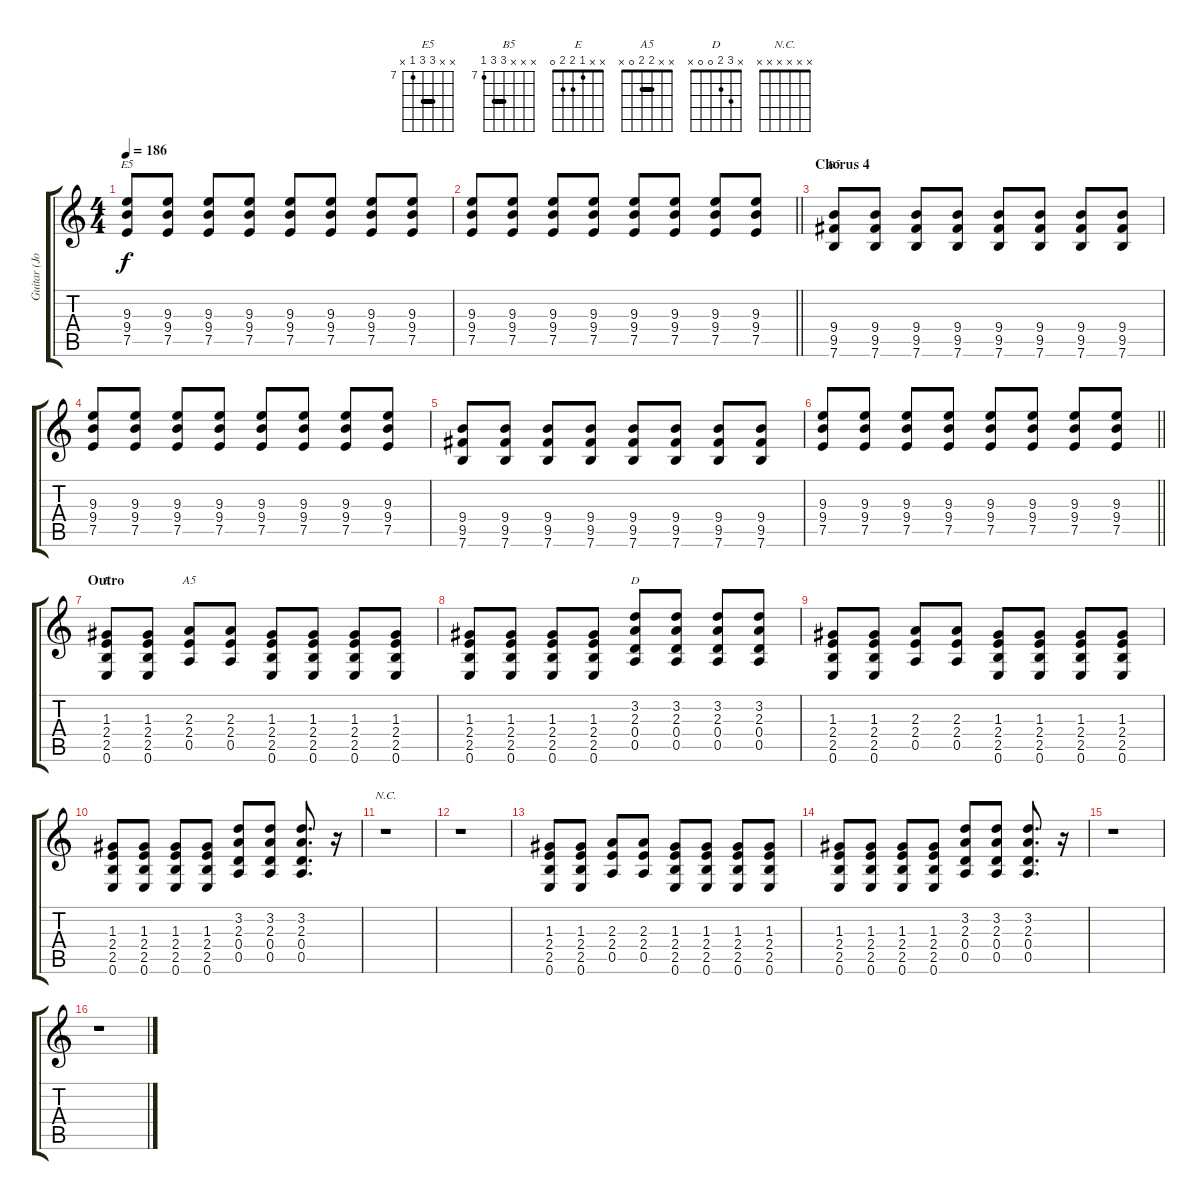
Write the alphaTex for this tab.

\track ("Guitar (Johnny)" "Guitar (Jo") {instrument distortionguitar}
\staff {score tabs}
\tuning (E4 B3 G3 D3 A2 E2) {hide}
\chord ("E5" x x 9 9 7 x) {firstfret 7 barre 9}
\chord ("B5" x x x 9 9 7) {firstfret 7 barre 9}
\chord ("E" x x 1 2 2 0)
\chord ("A5" x x 2 2 0 x) {barre 2}
\chord ("D" x 3 2 0 0 x)
\chord ("N.C." x x x x x x)
\ts (4 4)
\tempo 186
\clef g2
\ks c
(9.3 9.4 7.5).8{ch "E5" dy f} (9.3 9.4 7.5).8 (9.3 9.4 7.5).8 (9.3 9.4 7.5).8 (9.3 9.4 7.5).8 (9.3 9.4 7.5).8 (9.3 9.4 7.5).8 (9.3 9.4 7.5).8 |
\barLineRight lightlight
(9.3 9.4 7.5).8 (9.3 9.4 7.5).8 (9.3 9.4 7.5).8 (9.3 9.4 7.5).8 (9.3 9.4 7.5).8 (9.3 9.4 7.5).8 (9.3 9.4 7.5).8 (9.3 9.4 7.5).8 |
\section ("" "Chorus 4")
(9.4 9.5 7.6).8{ch "B5"} (9.4 9.5 7.6).8 (9.4 9.5 7.6).8 (9.4 9.5 7.6).8 (9.4 9.5 7.6).8 (9.4 9.5 7.6).8 (9.4 9.5 7.6).8 (9.4 9.5 7.6).8 |
(9.3 9.4 7.5).8 (9.3 9.4 7.5).8 (9.3 9.4 7.5).8 (9.3 9.4 7.5).8 (9.3 9.4 7.5).8 (9.3 9.4 7.5).8 (9.3 9.4 7.5).8 (9.3 9.4 7.5).8 |
(9.4 9.5 7.6).8 (9.4 9.5 7.6).8 (9.4 9.5 7.6).8 (9.4 9.5 7.6).8 (9.4 9.5 7.6).8 (9.4 9.5 7.6).8 (9.4 9.5 7.6).8 (9.4 9.5 7.6).8 |
\barLineRight lightlight
(9.3 9.4 7.5).8 (9.3 9.4 7.5).8 (9.3 9.4 7.5).8 (9.3 9.4 7.5).8 (9.3 9.4 7.5).8 (9.3 9.4 7.5).8 (9.3 9.4 7.5).8 (9.3 9.4 7.5).8 |
\section ("" "Outro")
(1.3 2.4 2.5 0.6).8{ch "E"} (1.3 2.4 2.5 0.6).8 (2.3 2.4 0.5).8{ch "A5"} (2.3 2.4 0.5).8 (1.3 2.4 2.5 0.6).8 (1.3 2.4 2.5 0.6).8 (1.3 2.4 2.5 0.6).8 (1.3 2.4 2.5 0.6).8 |
(1.3 2.4 2.5 0.6).8 (1.3 2.4 2.5 0.6).8 (1.3 2.4 2.5 0.6).8 (1.3 2.4 2.5 0.6).8 (3.2 2.3 0.4 0.5).8{ch "D"} (3.2 2.3 0.4 0.5).8 (3.2 2.3 0.4 0.5).8 (3.2 2.3 0.4 0.5).8 |
(1.3 2.4 2.5 0.6).8 (1.3 2.4 2.5 0.6).8 (2.3 2.4 0.5).8 (2.3 2.4 0.5).8 (1.3 2.4 2.5 0.6).8 (1.3 2.4 2.5 0.6).8 (1.3 2.4 2.5 0.6).8 (1.3 2.4 2.5 0.6).8 |
(1.3 2.4 2.5 0.6).8 (1.3 2.4 2.5 0.6).8 (1.3 2.4 2.5 0.6).8 (1.3 2.4 2.5 0.6).8 (3.2 2.3 0.4 0.5).8 (3.2 2.3 0.4 0.5).8 (3.2 2.3 0.4 0.5).8{d} r.16 |
r.1{ch "N.C."} |
r.1 |
(1.3 2.4 2.5 0.6).8 (1.3 2.4 2.5 0.6).8 (2.3 2.4 0.5).8 (2.3 2.4 0.5).8 (1.3 2.4 2.5 0.6).8 (1.3 2.4 2.5 0.6).8 (1.3 2.4 2.5 0.6).8 (1.3 2.4 2.5 0.6).8 |
(1.3 2.4 2.5 0.6).8 (1.3 2.4 2.5 0.6).8 (1.3 2.4 2.5 0.6).8 (1.3 2.4 2.5 0.6).8 (3.2 2.3 0.4 0.5).8 (3.2 2.3 0.4 0.5).8 (3.2 2.3 0.4 0.5).8{d} r.16 |
r.1 |
r.1
